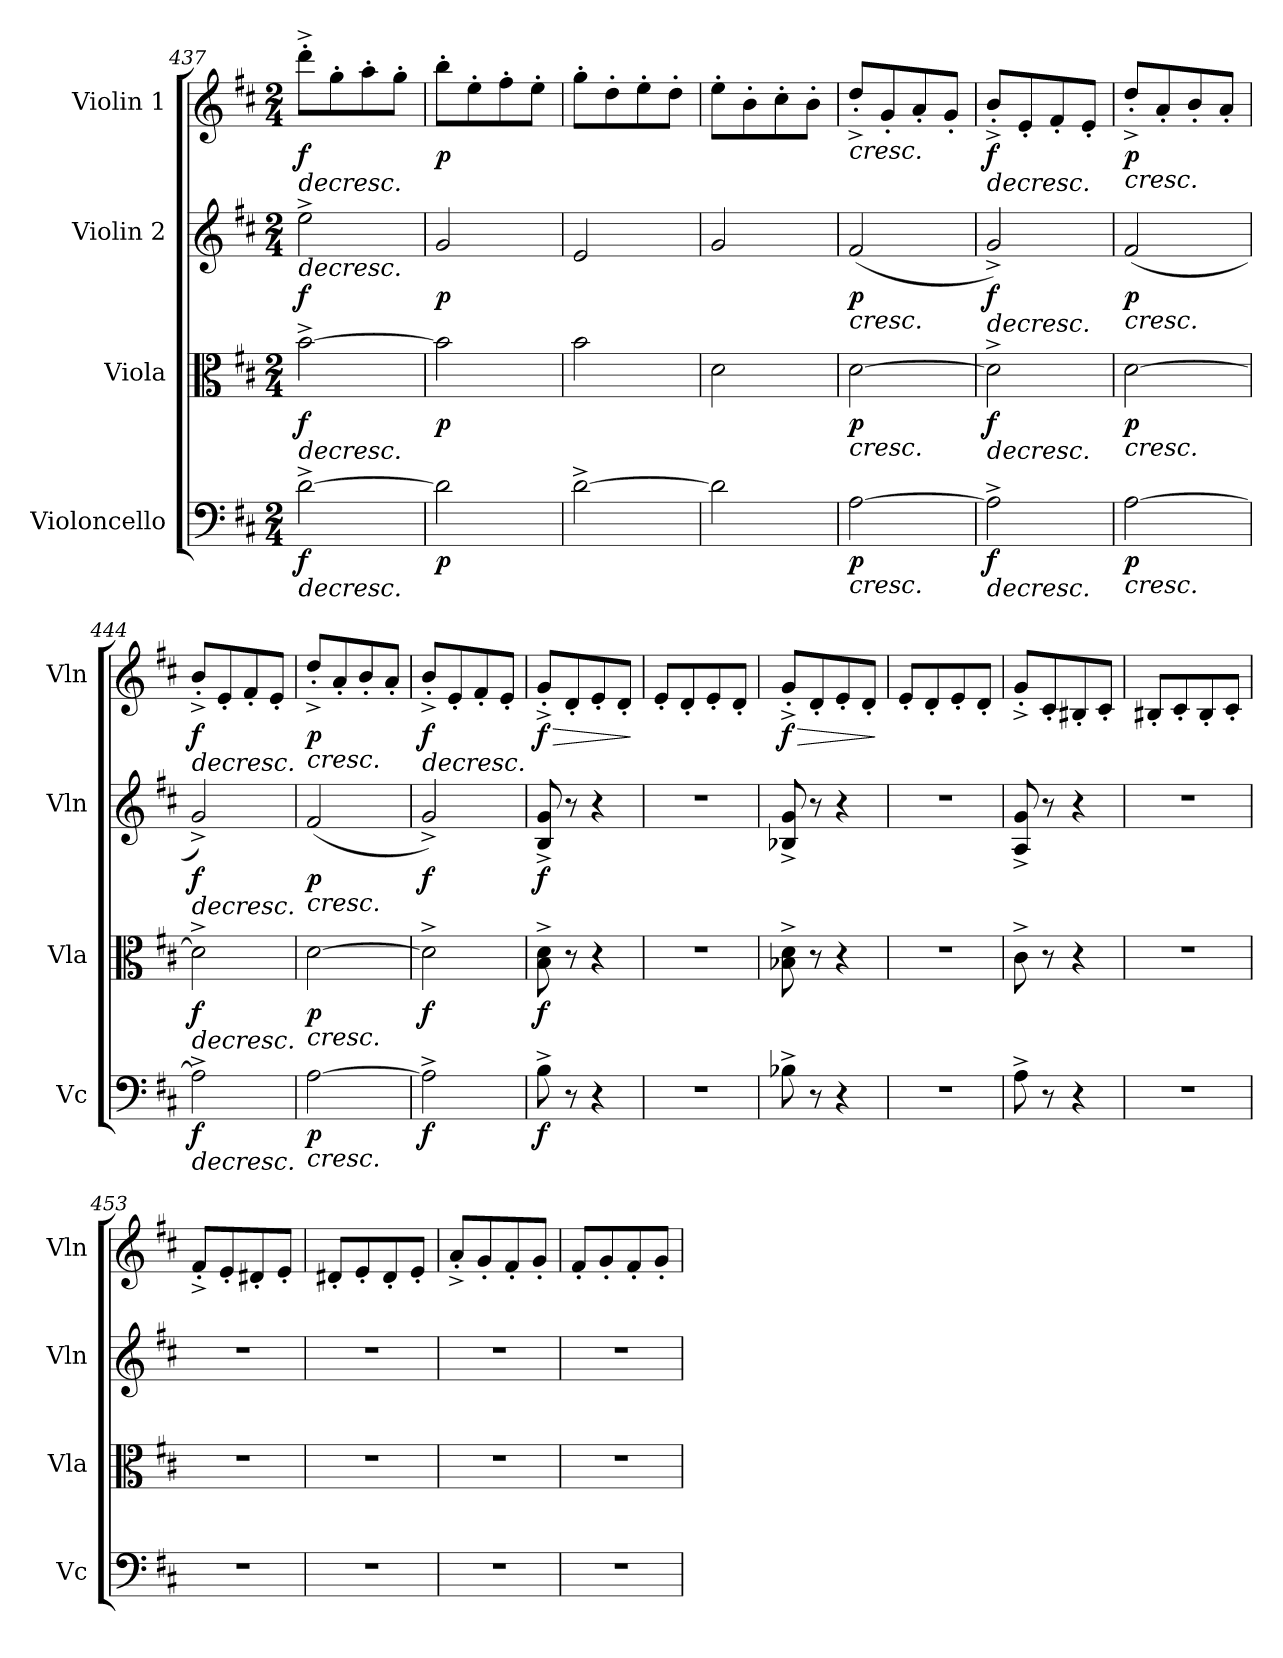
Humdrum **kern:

**kern	**dynam	**kern	**dynam	**kern	**dynam	**kern	**dynam
*part4	*part4	*part3	*part3	*part2	*part2	*part1	*part1
*staff4	*staff4	*staff3	*staff3	*staff2	*staff2	*staff1	*staff1
*I"Violoncello	*	*I"Viola	*	*I"Violin 2	*	*I"Violin 1	*
*I'Vc	*	*I'Vla	*	*I'Vln	*	*I'Vln	*
!!LO:PB:g=z
*clefF4	*	*clefC3	*	*clefG2	*	*clefG2	*
*k[f#c#]	*	*k[f#c#]	*	*k[f#c#]	*	*k[f#c#]	*
*M2/4	*	*M2/4	*	*M2/4	*	*M2/4	*
=437	=437	=437	=437	=437	=437	=437	=437
!	!LO:HP:b	!	!LO:HP:b	!	!LO:HP:b	!	!LO:HP:b
!	!LO:DY:n=1:b	!	!LO:DY:n=1:b	!	!LO:DY:n=1:b	!	!LO:DY:n=1:b
[2d^\	> f	[2b^\	> f	2ee^\	> f	8ddd'^\L	> f
.	.	.	.	.	.	8gg'\	.
.	.	.	.	.	.	8aa'\	.
.	.	.	.	.	.	8gg'\J	.
=438	=438	=438	=438	=438	=438	=438	=438
!	!LO:DY:b	!	!LO:DY:b	!	!LO:DY:b	!	!LO:DY:b
2d\]	p	2b\]	p	2g/	p	8bb'\L	p
.	.	.	.	.	.	8ee'\	.
.	.	.	.	.	.	8ff#'\	.
.	.	.	.	.	.	8ee'\J	.
=439	=439	=439	=439	=439	=439	=439	=439
[2d^\	.	2b\	.	2e/	.	8gg'\L	.
.	.	.	.	.	.	8dd'\	.
.	.	.	.	.	.	8ee'\	.
.	.	.	.	.	.	8dd'\J	.
=440	=440	=440	=440	=440	=440	=440	=440
2d\]	.	2d\	.	2g/	.	8ee'\L	.
.	.	.	.	.	.	8b'\	.
.	.	.	.	.	.	8cc#'\	.
.	.	.	.	.	.	8b'\J	.
=441	=441	=441	=441	=441	=441	=441	=441
!	!LO:HP:b	!	!LO:HP:b	!	!LO:HP:b	!	!LO:HP:b
!	!LO:DY:n=1:b	!	!LO:DY:n=1:b	!	!LO:DY:n=1:b	!	!
[2A\	< p	[2d\	< p	(2f#/	< p	8dd'^/L	<
.	.	.	.	.	.	8g'/	.
.	.	.	.	.	.	8a'/	.
.	.	.	.	.	.	8g'/J	.
.	]	.	]	.	]	.	]
=442	=442	=442	=442	=442	=442	=442	=442
!	!LO:HP:b	!	!LO:HP:b	!	!LO:HP:b	!	!LO:HP:b
!	!LO:DY:n=1:b	!	!LO:DY:n=1:b	!	!LO:DY:n=1:b	!	!LO:DY:n=1:b
2A^\]	> f	2d^\]	> f	2g^>/)	> f	8b'^>/L	> f
.	.	.	.	.	.	8e'/	.
.	.	.	.	.	.	8f#'/	.
.	.	.	.	.	.	8e'/J	.
.	[	.	[	.	[	.	[
=443	=443	=443	=443	=443	=443	=443	=443
!	!LO:HP:b	!	!LO:HP:b	!	!LO:HP:b	!	!LO:HP:b
!	!LO:DY:n=1:b	!	!LO:DY:n=1:b	!	!LO:DY:n=1:b	!	!LO:DY:n=1:b
[2A\	< p	[2d\	< p	(2f#/	< p	8dd'^>/L	< p
.	.	.	.	.	.	8a'/	.
.	.	.	.	.	.	8b'/	.
.	.	.	.	.	.	8a'/J	.
.	]	.	]	.	]	.	]
=444	=444	=444	=444	=444	=444	=444	=444
!	!LO:HP:b	!	!LO:HP:b	!	!LO:HP:b	!	!LO:HP:b
!	!LO:DY:n=1:b	!	!LO:DY:n=1:b	!	!LO:DY:n=1:b	!	!LO:DY:n=1:b
2A^\]	> f	2d^\]	> f	2g^>/)	> f	8b'^>/L	> f
.	.	.	.	.	.	8e'/	.
.	.	.	.	.	.	8f#'/	.
.	.	.	.	.	.	8e'/J	.
.	[	.	[	.	[	.	[
=445	=445	=445	=445	=445	=445	=445	=445
!	!LO:HP:b	!	!LO:HP:b	!	!LO:HP:b	!	!LO:HP:b
!	!LO:DY:n=1:b	!	!LO:DY:n=1:b	!	!LO:DY:n=1:b	!	!LO:DY:n=1:b
[2A\	< p	[2d\	< p	(2f#/	< p	8dd'^>/L	< p
.	.	.	.	.	.	8a'</	.
.	.	.	.	.	.	8b'</	.
.	.	.	.	.	.	8a'</J	.
.	]	.	]	.	]	.	]
!!LO:LB:g=z
=446	=446	=446	=446	=446	=446	=446	=446
!	!LO:DY:b	!	!LO:DY:b	!	!LO:DY:b	!	!LO:HP:b
!	!	!	!	!	!	!	!LO:DY:n=1:b
2A^\]	f	2d^\]	f	2g^>/)	f	8b'^>/L	> f
.	.	.	.	.	.	8e'/	.
.	.	.	.	.	.	8f#'/	.
.	.	.	.	.	.	8e'/J	.
.	[	.	[	.	[	.	[
=447	=447	=447	=447	=447	=447	=447	=447
!	!LO:DY:b	!	!LO:DY:b	!	!LO:DY:b	!	!LO:HP:b
!	!	!	!	!	!	!	!LO:DY:n=1:b
8B^\	f	8B\^ 8d\^	f	8B/^> 8g/^>	f	8g'^>/L	> f
8r	.	8r	.	8r	.	8d'/	.
4r	.	4r	.	4r	.	8e'/	.
.	.	.	.	.	.	8d'/J	.
.	.	.	.	.	.	.	]
=448	=448	=448	=448	=448	=448	=448	=448
2r	.	2r	.	2r	.	8e'/L	.
.	.	.	.	.	.	8d'/	.
.	.	.	.	.	.	8e'/	.
.	.	.	.	.	.	8d'/J	.
=449	=449	=449	=449	=449	=449	=449	=449
!	!	!	!	!	!	!	!LO:HP:b
!	!	!	!	!	!	!	!LO:DY:n=1:b
8B-X^\	.	8B-X\^ 8d\^	.	8B-X/^> 8g/^>	.	8g'^>/L	> f
8r	.	8r	.	8r	.	8d'/	.
4r	.	4r	.	4r	.	8e'/	.
.	.	.	.	.	.	8d'/J	.
.	.	.	.	.	.	.	]
=450	=450	=450	=450	=450	=450	=450	=450
2r	.	2r	.	2r	.	8e'/L	.
.	.	.	.	.	.	8d'/	.
.	.	.	.	.	.	8e'/	.
.	.	.	.	.	.	8d'/J	.
.	.	.	.	.	.	.	]
=451	=451	=451	=451	=451	=451	=451	=451
8A^\	.	8c#^\	.	8A/^> 8g/^>	.	8g'^>/L	.
8r	.	8r	.	8r	.	8c#'/	.
4r	.	4r	.	4r	.	8B#X'/	.
.	.	.	.	.	.	8c#'/J	.
=452	=452	=452	=452	=452	=452	=452	=452
2r	.	2r	.	2r	.	8B#X'/L	.
.	.	.	.	.	.	8c#'/	.
.	.	.	.	.	.	8B#'/	.
.	.	.	.	.	.	8c#'/J	.
=453	=453	=453	=453	=453	=453	=453	=453
2r	.	2r	.	2r	.	8f#'^>/L	.
.	.	.	.	.	.	8e'/	.
.	.	.	.	.	.	8d#X'/	.
.	.	.	.	.	.	8e'/J	.
=454	=454	=454	=454	=454	=454	=454	=454
2r	.	2r	.	2r	.	8d#X'/L	.
.	.	.	.	.	.	8e'/	.
.	.	.	.	.	.	8d#'/	.
.	.	.	.	.	.	8e'/J	.
!!LO:LB:g=z
=455	=455	=455	=455	=455	=455	=455	=455
2r	.	2r	.	2r	.	8a'^>/L	.
.	.	.	.	.	.	8g'/	.
.	.	.	.	.	.	8f#'/	.
.	.	.	.	.	.	8g'/J	.
=456	=456	=456	=456	=456	=456	=456	=456
2r	.	2r	.	2r	.	8f#'/L	.
.	.	.	.	.	.	8g'/	.
.	.	.	.	.	.	8f#'/	.
.	.	.	.	.	.	8g'/J	.
=	=	=	=	=	=	=	=
*-	*-	*-	*-	*-	*-	*-	*-
